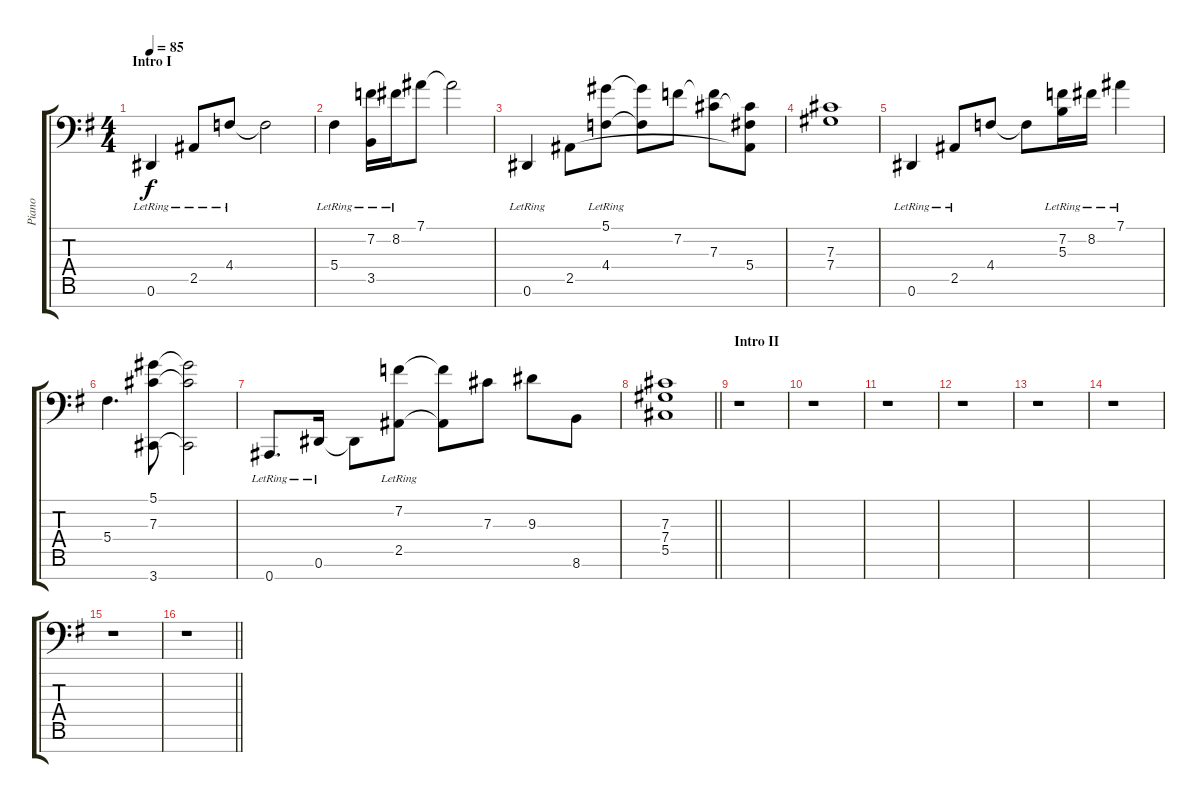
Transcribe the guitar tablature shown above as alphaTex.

\track ("Piano" "Piano") {instrument brightacousticpiano}
\staff {score tabs}
\tuning (Eb4 Bb3 Gb3 Db3 Ab2 Eb2 Bb1) {hide}
\ts (4 4)
\section ("" "Intro I")
\tempo 85
\clef f4
\ks g
0.6{lr}.4{dy f instrument brightacousticpiano} 2.5{lr}.8 4.4{lr}.8 4.4{t}.2 |
5.4{lr}.4 (7.2 3.5{lr}).16 8.2{lr}.16 7.1.8 7.1{t}.2 |
0.6{lr}.4 2.5.8 (5.1 4.4{lr}).8 (5.1{t} 4.4{t}).8 7.2.8 (7.2{t} 7.3).8 (7.3{t} 5.4 2.5{t}).8 |
(7.3 7.4).1 |
0.6{lr}.4 2.5{lr}.8 4.4.8 4.4{t}.8 (7.2 5.3{lr}).16 8.2{lr}.16 7.1{lr}.4 |
5.4.4{d} (5.1 7.3 3.7).8 (5.1{t} 7.3{t} 3.7{t}).2 |
0.7{lr}.8{d} 0.6{lr}.16 0.6{t}.8 (7.2 2.5{lr}).8 (7.2{t} 2.5{t}).8 7.3.8 9.3.8 8.6.8 |
\barLineRight lightlight
(7.3 7.4 5.5).1 |
\section ("" "Intro II")
r.1 |
r.1 |
r.1 |
r.1 |
r.1 |
r.1 |
r.1 |
\barLineRight lightlight
r.1
